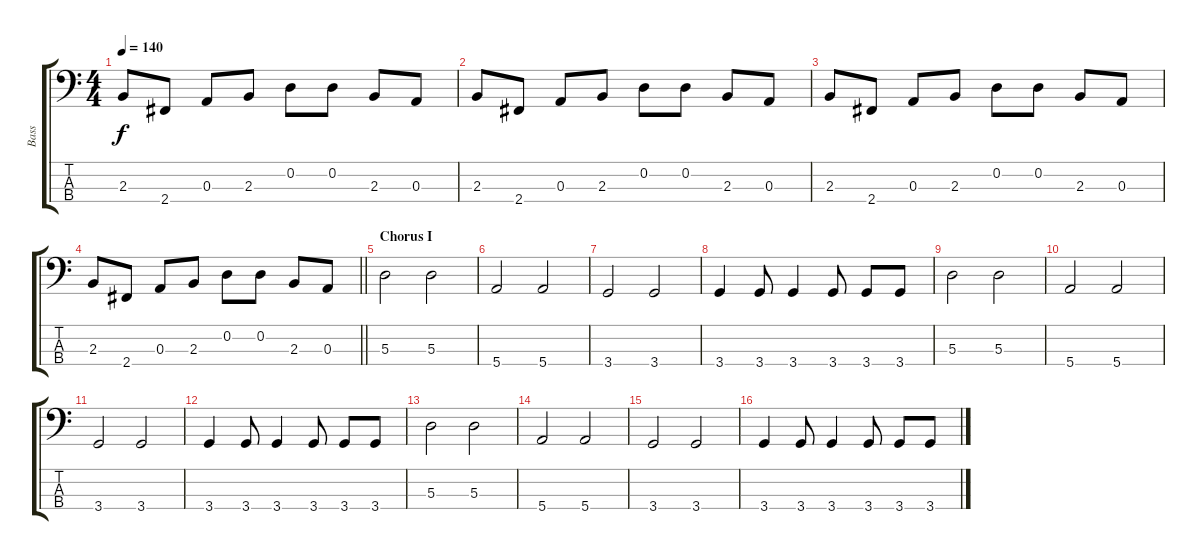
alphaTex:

\track ("Bass" "Bass") {instrument electricbasspick}
\staff {score tabs}
\tuning (G2 D2 A1 E1) {hide}
\ts (4 4)
\tempo 140
\clef f4
\ks c
2.3.8{dy f} 2.4.8 0.3.8 2.3.8 0.2.8 0.2.8 2.3.8 0.3.8 |
2.3.8 2.4.8 0.3.8 2.3.8 0.2.8 0.2.8 2.3.8 0.3.8 |
2.3.8 2.4.8 0.3.8 2.3.8 0.2.8 0.2.8 2.3.8 0.3.8 |
\barLineRight lightlight
2.3.8 2.4.8 0.3.8 2.3.8 0.2.8 0.2.8 2.3.8 0.3.8 |
\section ("" "Chorus I")
5.3.2 5.3.2 |
5.4.2 5.4.2 |
3.4.2 3.4.2 |
3.4.4 3.4.8 3.4.4 3.4.8 3.4.8 3.4.8 |
5.3.2 5.3.2 |
5.4.2 5.4.2 |
3.4.2 3.4.2 |
3.4.4 3.4.8 3.4.4 3.4.8 3.4.8 3.4.8 |
5.3.2 5.3.2 |
5.4.2 5.4.2 |
3.4.2 3.4.2 |
3.4.4 3.4.8 3.4.4 3.4.8 3.4.8 3.4.8
